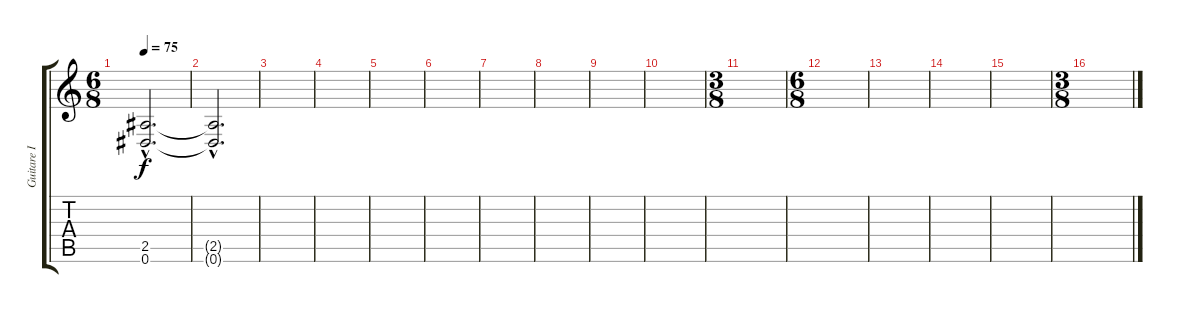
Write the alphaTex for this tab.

\track ("Guitare I ( Kirk Disto )" "Guitare I ") {instrument distortionguitar}
\staff {score tabs}
\tuning (Eb4 Bb3 Gb3 Db3 Ab2 Eb2) {hide}
\ts (6 8)
\tempo 75
\clef g2
\ks c
(2.5{hac t} 0.6{hac t}).2{d dy f} |
(2.5{hac t} 0.6{hac t}).2{d} |
|
|
|
|
|
|
|
|
\ts (3 8)
|
\ts (6 8)
|
|
|
|
\ts (3 8)
